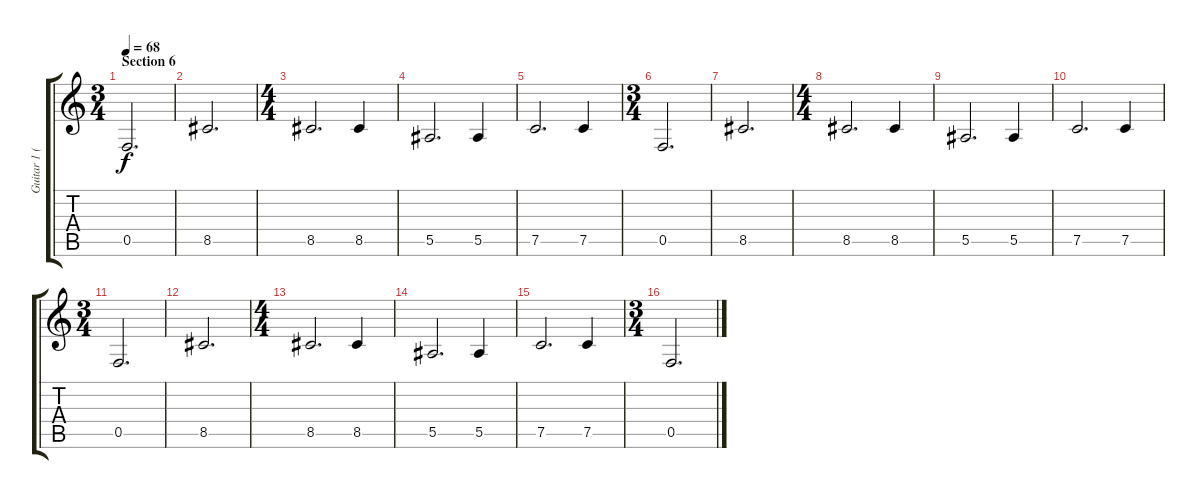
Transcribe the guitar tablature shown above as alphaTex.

\track ("Guitar 1 (Distortion)" "Guitar 1 (") {instrument distortionguitar}
\staff {score tabs}
\tuning (C4 G3 Eb3 Bb2 F2 C2) {hide}
\ts (3 4)
\section ("" "Section 6")
\tempo 68
\clef g2
\ks c
0.5.2{d dy f} |
8.5.2{d} |
\ts (4 4)
8.5.2{d} 8.5.4 |
5.5.2{d} 5.5.4 |
7.5.2{d} 7.5.4 |
\ts (3 4)
0.5.2{d} |
8.5.2{d} |
\ts (4 4)
8.5.2{d} 8.5.4 |
5.5.2{d} 5.5.4 |
7.5.2{d} 7.5.4 |
\ts (3 4)
0.5.2{d} |
8.5.2{d} |
\ts (4 4)
8.5.2{d} 8.5.4 |
5.5.2{d} 5.5.4 |
7.5.2{d} 7.5.4 |
\ts (3 4)
0.5.2{d}
